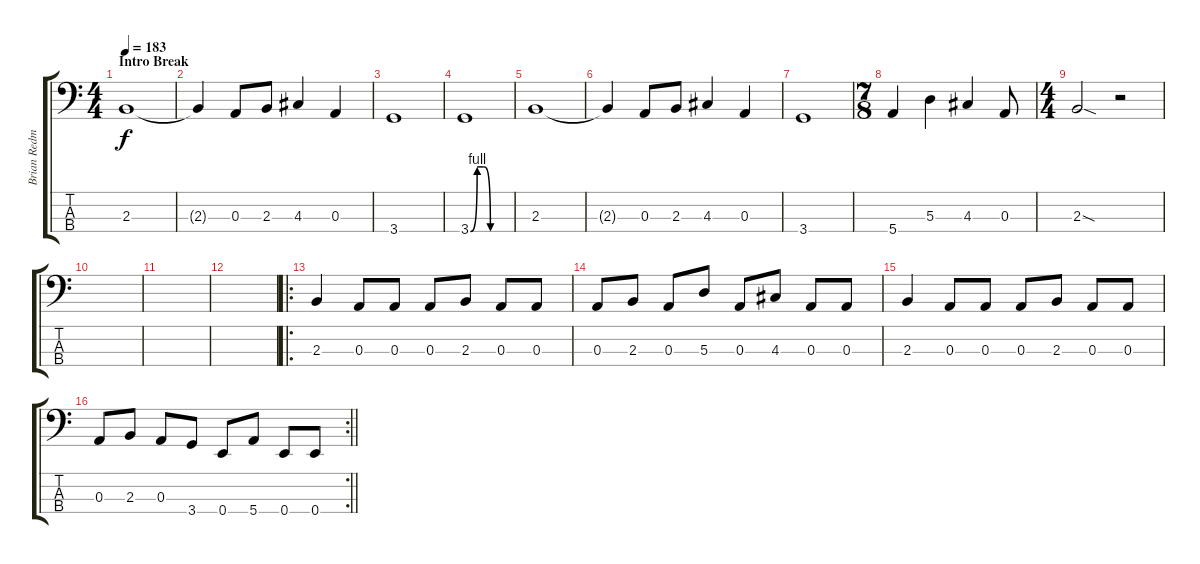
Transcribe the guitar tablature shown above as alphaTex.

\track ("Brian Redman" "Brian Redm") {instrument electricbassfinger}
\staff {score tabs}
\tuning (G2 D2 A1 E1) {hide}
\ts (4 4)
\section ("" "Intro Break")
\tempo 183
\clef f4
\ks c
2.3.1{dy f instrument electricbassfinger} |
2.3{t}.4 0.3.8 2.3.8 4.3.4 0.3.4 |
3.4.1 |
3.4{be (custom 0 0 10 4 20 4 30 0 60 0)}.1 |
2.3.1 |
2.3{t}.4 0.3.8 2.3.8 4.3.4 0.3.4 |
3.4.1 |
\ts (7 8)
5.4.4 5.3.4 4.3.4 0.3.8 |
\ts (4 4)
2.3{sod}.2 r.2 |
|
|
|
\ro
2.3.4 0.3.8 0.3.8 0.3.8 2.3.8 0.3.8 0.3.8 |
0.3.8 2.3.8 0.3.8 5.3.8 0.3.8 4.3.8 0.3.8 0.3.8 |
2.3.4 0.3.8 0.3.8 0.3.8 2.3.8 0.3.8 0.3.8 |
\rc 2
\barLineRight lightlight
0.3.8 2.3.8 0.3.8 3.4.8 0.4.8 5.4.8 0.4.8 0.4.8
